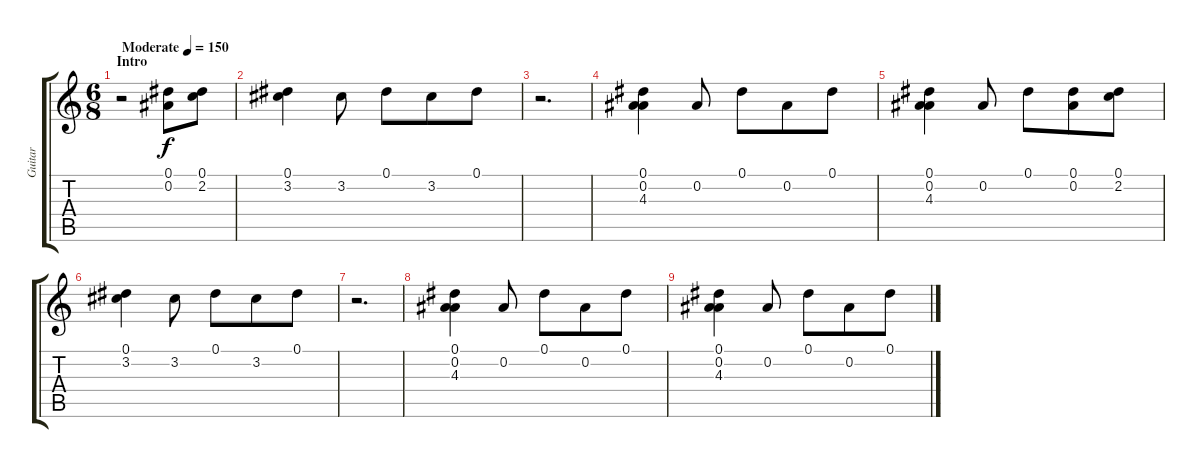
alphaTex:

\track ("Guitar" "Guitar") {instrument distortionguitar}
\staff {score tabs}
\tuning (Eb4 Bb3 Gb3 Db3 Ab2 Eb2) {hide}
\ts (6 8)
\section ("" "Intro")
\tempo (150 "Moderate")
\clef g2
\ks c
r.2{dy f instrument acousticguitarsteel} (0.1 0.2).8 (0.1 2.2).8 |
(0.1 3.2).4 3.2.8 0.1.8 3.2.8 0.1.8 |
r.2{d} |
(0.1 0.2 4.3).4 0.2.8 0.1.8 0.2.8 0.1.8 |
(0.1 0.2 4.3).4 0.2.8 0.1.8 (0.1 0.2).8 (0.1 2.2).8 |
(0.1 3.2).4 3.2.8 0.1.8 3.2.8 0.1.8 |
r.2{d} |
(0.1 0.2 4.3).4 0.2.8 0.1.8 0.2.8 0.1.8 |
(0.1 0.2 4.3).4 0.2.8 0.1.8 0.2.8 0.1.8
